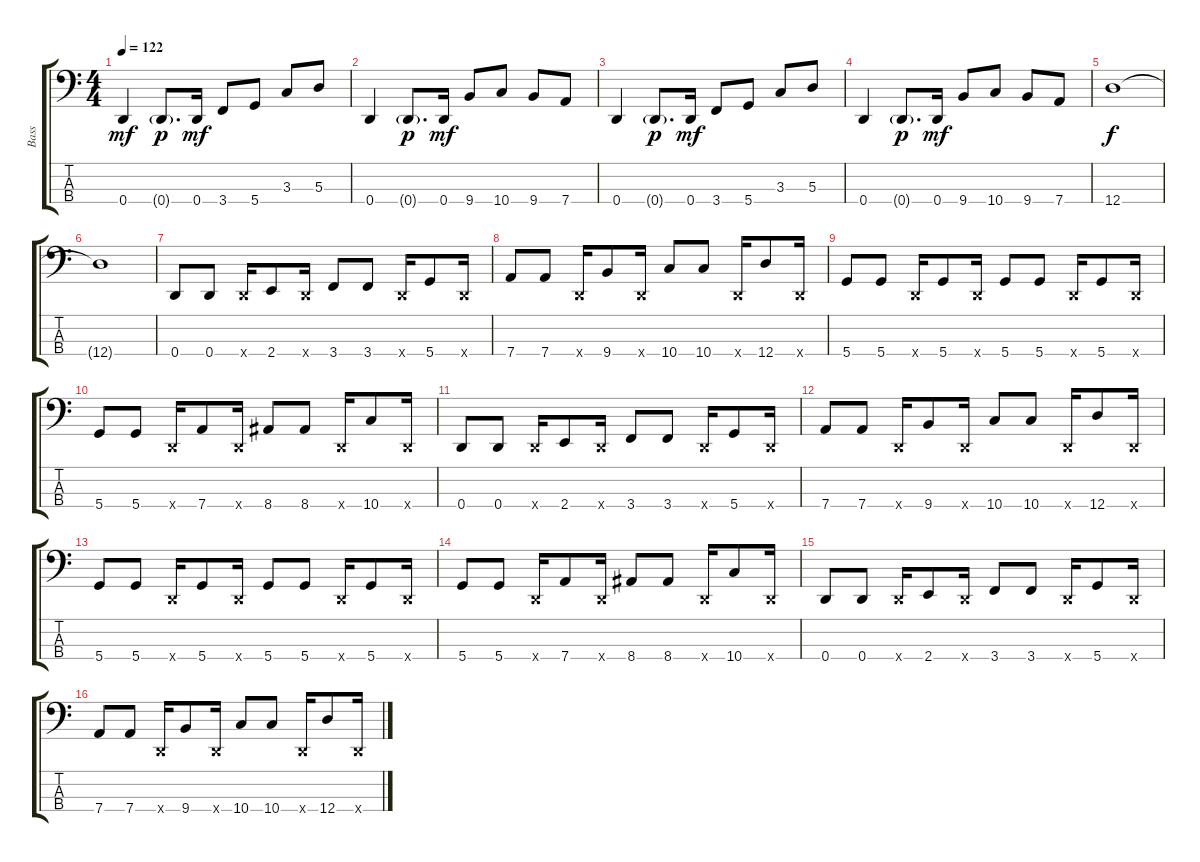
\track ("Bass" "Bass") {instrument electricbassfinger}
\staff {score tabs}
\tuning (G2 D2 A1 D1) {hide}
\ts (4 4)
\tempo 122
\clef f4
\ks c
0.4.4{dy mf} 0.4{g}.8{d dy p} 0.4.16{dy mf} 3.4.8 5.4.8 3.3.8 5.3.8 |
0.4.4 0.4{g}.8{d dy p} 0.4.16{dy mf} 9.4.8 10.4.8 9.4.8 7.4.8 |
0.4.4 0.4{g}.8{d dy p} 0.4.16{dy mf} 3.4.8 5.4.8 3.3.8 5.3.8 |
0.4.4 0.4{g}.8{d dy p} 0.4.16{dy mf} 9.4.8 10.4.8 9.4.8 7.4.8 |
12.4.1{dy f} |
12.4{t}.1 |
0.4.8 0.4.8 0.4{x}.16 2.4.8 0.4{x}.16 3.4.8 3.4.8 0.4{x}.16 5.4.8 0.4{x}.16 |
7.4.8 7.4.8 0.4{x}.16 9.4.8 0.4{x}.16 10.4.8 10.4.8 0.4{x}.16 12.4.8 0.4{x}.16 |
5.4.8 5.4.8 0.4{x}.16 5.4.8 0.4{x}.16 5.4.8 5.4.8 0.4{x}.16 5.4.8 0.4{x}.16 |
5.4.8 5.4.8 0.4{x}.16 7.4.8 0.4{x}.16 8.4.8 8.4.8 0.4{x}.16 10.4.8 0.4{x}.16 |
0.4.8 0.4.8 0.4{x}.16 2.4.8 0.4{x}.16 3.4.8 3.4.8 0.4{x}.16 5.4.8 0.4{x}.16 |
7.4.8 7.4.8 0.4{x}.16 9.4.8 0.4{x}.16 10.4.8 10.4.8 0.4{x}.16 12.4.8 0.4{x}.16 |
5.4.8 5.4.8 0.4{x}.16 5.4.8 0.4{x}.16 5.4.8 5.4.8 0.4{x}.16 5.4.8 0.4{x}.16 |
5.4.8 5.4.8 0.4{x}.16 7.4.8 0.4{x}.16 8.4.8 8.4.8 0.4{x}.16 10.4.8 0.4{x}.16 |
0.4.8 0.4.8 0.4{x}.16 2.4.8 0.4{x}.16 3.4.8 3.4.8 0.4{x}.16 5.4.8 0.4{x}.16 |
7.4.8 7.4.8 0.4{x}.16 9.4.8 0.4{x}.16 10.4.8 10.4.8 0.4{x}.16 12.4.8 0.4{x}.16
